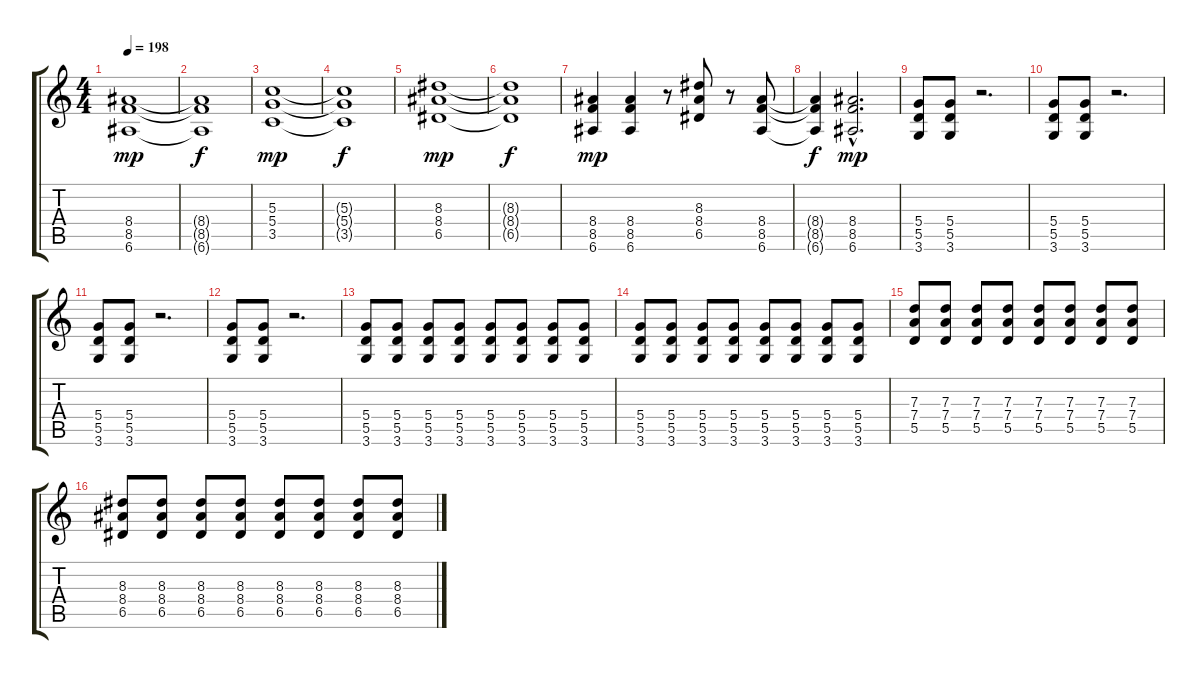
\track "" {instrument distortionguitar}
\staff {score tabs}
\tuning (E4 B3 G3 D3 A2 E2) {hide}
\ts (4 4)
\tempo 198
\clef g2
\ks c
(8.4 8.5 6.6).1{dy mp} |
(8.4{t} 8.5{t} 6.6{t}).1{dy f} |
(5.3 5.4 3.5).1{dy mp} |
(5.3{t} 5.4{t} 3.5{t}).1{dy f} |
(8.3 8.4 6.5).1{dy mp} |
(8.3{t} 8.4{t} 6.5{t}).1{dy f} |
(8.4 8.5 6.6).4{dy mp} (8.4 8.5 6.6).4 r.8 (8.3 8.4 6.5).8 r.8 (8.4 8.5 6.6).8 |
(8.4{t} 8.5{t} 6.6{t}).4{dy f} (8.4{hac} 8.5{hac} 6.6{hac}).2{d dy mp} |
(5.4 5.5 3.6).8 (5.4 5.5 3.6).8 r.2{d} |
(5.4 5.5 3.6).8 (5.4 5.5 3.6).8 r.2{d} |
(5.4 5.5 3.6).8 (5.4 5.5 3.6).8 r.2{d} |
(5.4 5.5 3.6).8 (5.4 5.5 3.6).8 r.2{d} |
(5.4 5.5 3.6).8 (5.4 5.5 3.6).8 (5.4 5.5 3.6).8 (5.4 5.5 3.6).8 (5.4 5.5 3.6).8 (5.4 5.5 3.6).8 (5.4 5.5 3.6).8 (5.4 5.5 3.6).8 |
(5.4 5.5 3.6).8 (5.4 5.5 3.6).8 (5.4 5.5 3.6).8 (5.4 5.5 3.6).8 (5.4 5.5 3.6).8 (5.4 5.5 3.6).8 (5.4 5.5 3.6).8 (5.4 5.5 3.6).8 |
(7.3 7.4 5.5).8 (7.3 7.4 5.5).8 (7.3 7.4 5.5).8 (7.3 7.4 5.5).8 (7.3 7.4 5.5).8 (7.3 7.4 5.5).8 (7.3 7.4 5.5).8 (7.3 7.4 5.5).8 |
(8.3 8.4 6.5).8 (8.3 8.4 6.5).8 (8.3 8.4 6.5).8 (8.3 8.4 6.5).8 (8.3 8.4 6.5).8 (8.3 8.4 6.5).8 (8.3 8.4 6.5).8 (8.3 8.4 6.5).8
